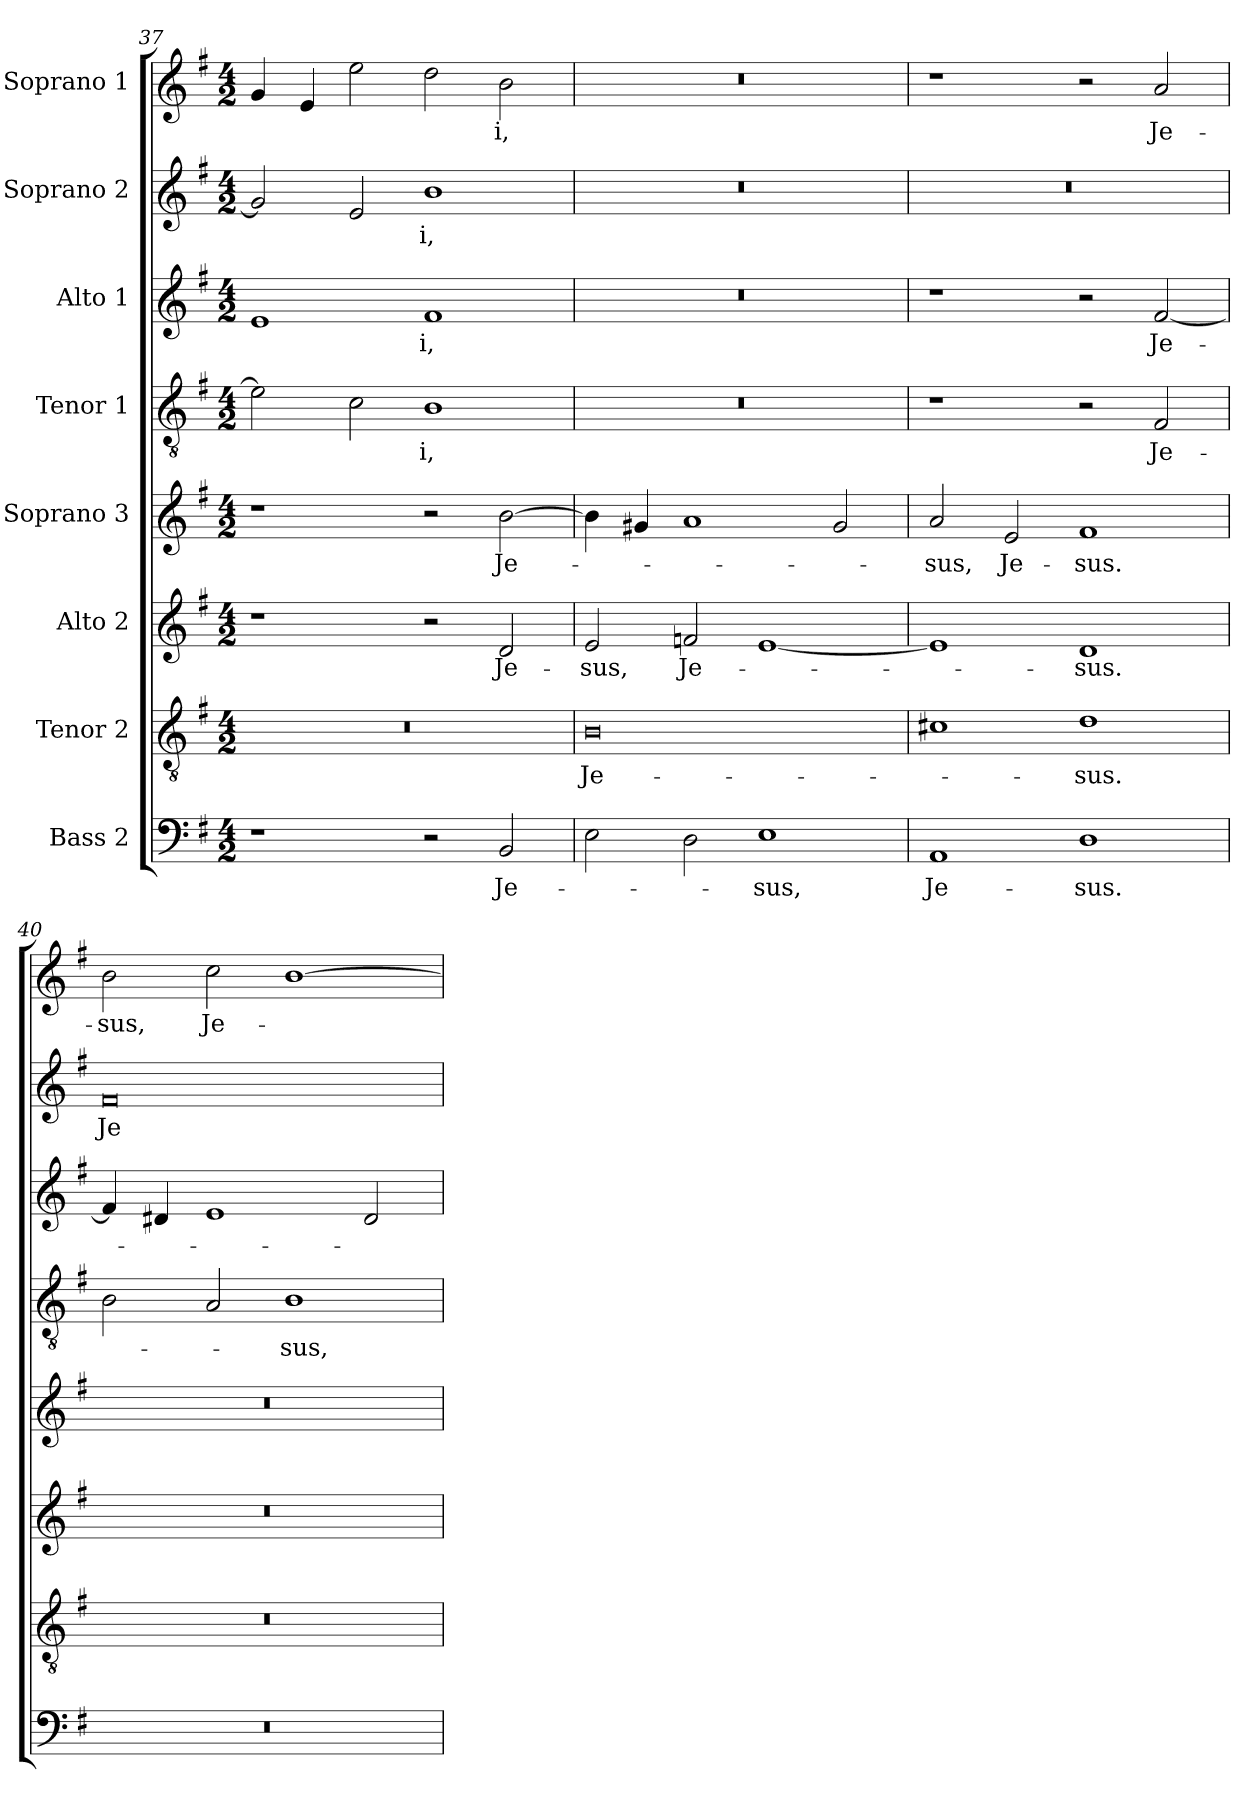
**kern	**text	**kern	**text	**kern	**text	**kern	**text	**kern	**text	**kern	**text	**kern	**text	**kern	**text
*part8	*part8	*part7	*part7	*part6	*part6	*part5	*part5	*part4	*part4	*part3	*part3	*part2	*part2	*part1	*part1
*staff8	*staff8	*staff7	*staff7	*staff6	*staff6	*staff5	*staff5	*staff4	*staff4	*staff3	*staff3	*staff2	*staff2	*staff1	*staff1
*I"Bass 2	*	*I"Tenor 2	*	*I"Alto 2	*	*I"Soprano 3	*	*I"Tenor 1	*	*I"Alto 1	*	*I"Soprano 2	*	*I"Soprano 1	*
!!LO:LB:g=z
*clefF4	*	*clefGv2	*	*clefG2	*	*clefG2	*	*clefGv2	*	*clefG2	*	*clefG2	*	*clefG2	*
*k[f#]	*	*k[f#]	*	*k[f#]	*	*k[f#]	*	*k[f#]	*	*k[f#]	*	*k[f#]	*	*k[f#]	*
*e:	*	*e:	*	*e:	*	*e:	*	*e:	*	*e:	*	*e:	*	*e:	*
*M4/2	*	*M4/2	*	*M4/2	*	*M4/2	*	*M4/2	*	*M4/2	*	*M4/2	*	*M4/2	*
=37	=37	=37	=37	=37	=37	=37	=37	=37	=37	=37	=37	=37	=37	=37	=37
1r	.	0r	.	1r	.	1r	.	2e\]	.	1e	.	2g/]	.	4g/	.
.	.	.	.	.	.	.	.	.	.	.	.	.	.	4e/	.
.	.	.	.	.	.	.	.	2c\	.	.	.	2e/	.	2ee\	.
2r	.	.	.	2r	.	2r	.	1B	-i,	1f#	-i,	1b	-i,	2dd\	.
2BB/	Je-	.	.	2d/	Je-	[2b\	Je-	.	.	.	.	.	.	2b\	-i,
=38	=38	=38	=38	=38	=38	=38	=38	=38	=38	=38	=38	=38	=38	=38	=38
2E\	.	0B	Je-	2e/	-sus,	4b\]	.	0r	.	0r	.	0r	.	0r	.
.	.	.	.	.	.	4g#X/	.	.	.	.	.	.	.	.	.
2D\	.	.	.	2fn/	Je-	1a	.	.	.	.	.	.	.	.	.
1E	-sus,	.	.	[1e	.	.	.	.	.	.	.	.	.	.	.
.	.	.	.	.	.	2g#/	.	.	.	.	.	.	.	.	.
=39	=39	=39	=39	=39	=39	=39	=39	=39	=39	=39	=39	=39	=39	=39	=39
1AA	Je-	1c#X	.	1e]	.	2a/	-sus,	1r	.	1r	.	0r	.	1r	.
.	.	.	.	.	.	2e/	Je-	.	.	.	.	.	.	.	.
1D	-sus.	1d	-sus.	1d	-sus.	1f#	-sus.	2r	.	2r	.	.	.	2r	.
.	.	.	.	.	.	.	.	2F#/	Je-	[2f#/	Je-	.	.	2a/	Je-
=40	=40	=40	=40	=40	=40	=40	=40	=40	=40	=40	=40	=40	=40	=40	=40
0r	.	0r	.	0r	.	0r	.	2B\	.	4f#/]	.	0f#	Je-	2b\	-sus,
.	.	.	.	.	.	.	.	.	.	4d#X/	.	.	.	.	.
.	.	.	.	.	.	.	.	2A/	.	1e	.	.	.	2cc\	Je-
.	.	.	.	.	.	.	.	1B	-sus,	.	.	.	.	[1b	.
.	.	.	.	.	.	.	.	.	.	2d#/	.	.	.	.	.
=	=	=	=	=	=	=	=	=	=	=	=	=	=	=	=
*-	*-	*-	*-	*-	*-	*-	*-	*-	*-	*-	*-	*-	*-	*-	*-
